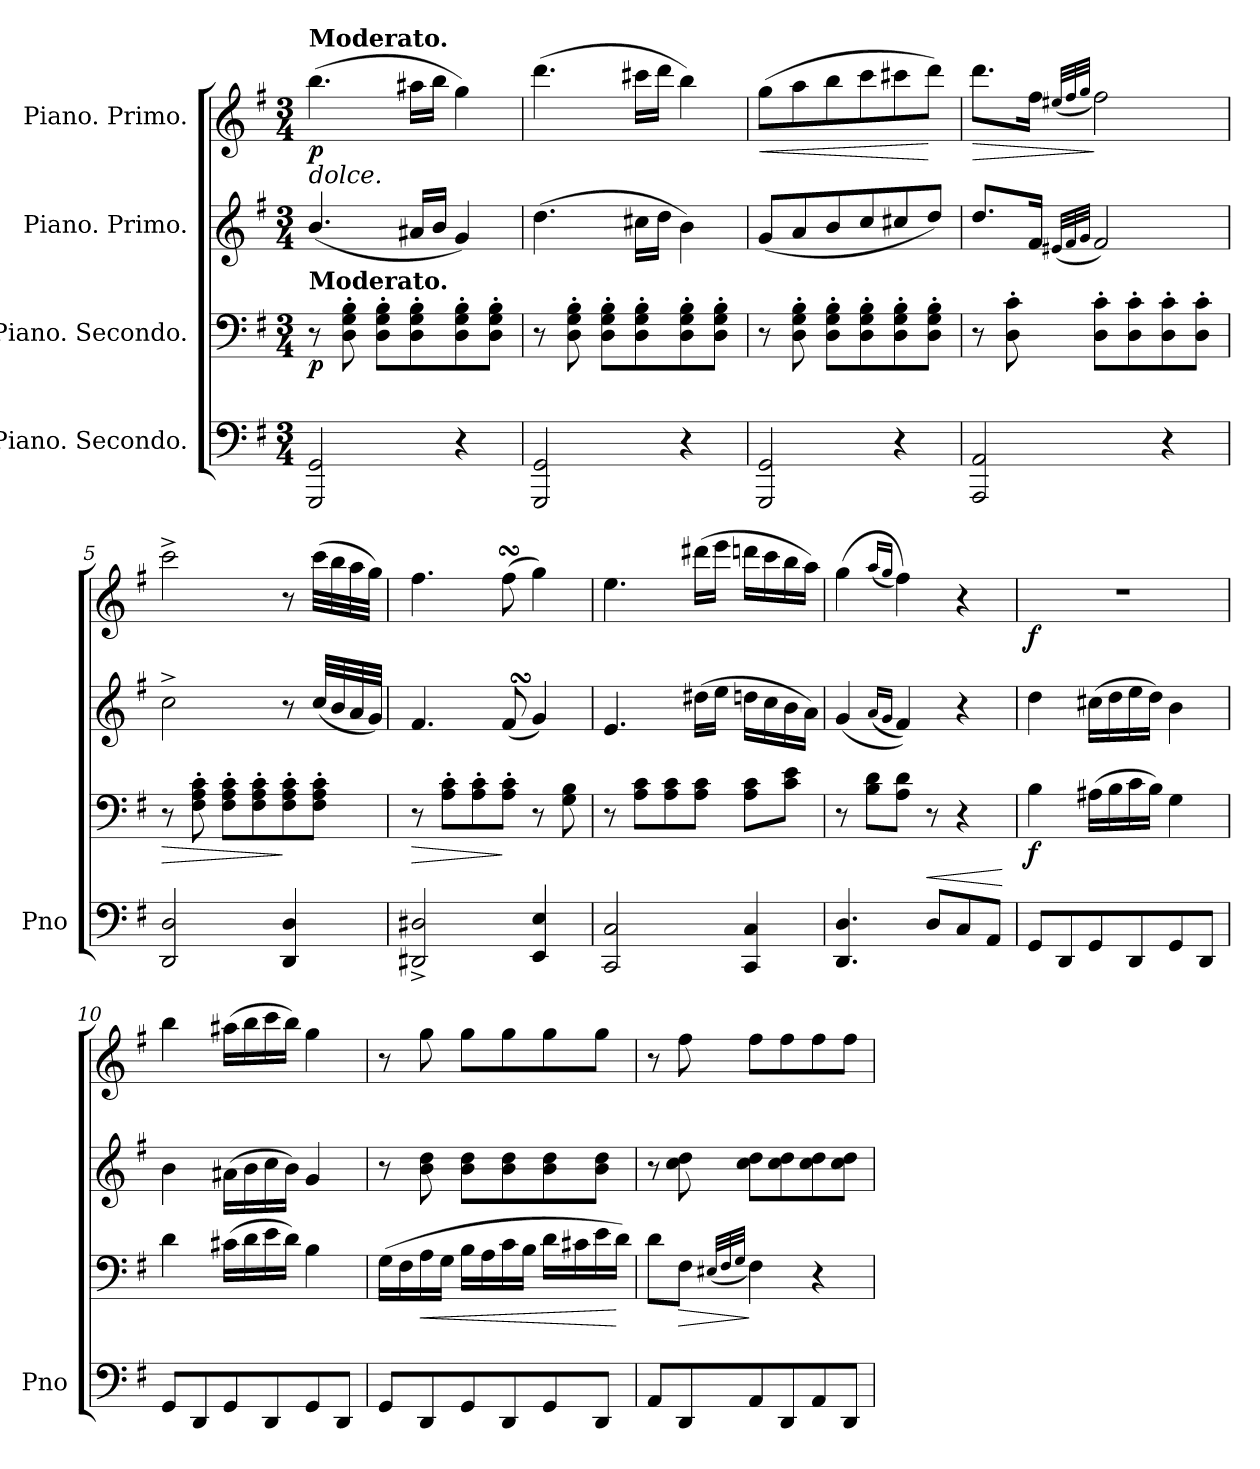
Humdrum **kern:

**kern	**dynam	**kern	**dynam	**kern	**kern	**dynam
*part4	*part4	*part3	*part3	*part2	*part1	*part1
*staff4	*staff4	*staff3	*staff3	*staff2	*staff1	*staff1
*I"Piano. Secondo.	*	*I"Piano. Secondo.	*	*I"Piano. Primo.	*I"Piano. Primo.	*
*I'Pno	*	*	*	*	*	*
*clefF4	*	*clefF4	*	*clefG2	*clefG2	*
*k[f#]	*	*k[f#]	*	*k[f#]	*k[f#]	*
*G:	*	*G:	*	*G:	*G:	*
*M3/4	*	*M3/4	*	*M3/4	*M3/4	*
=1	=1	=1	=1	=1	=1	=1
!	!	!	!	!	!LO:TX:b:i:t=dolce.	!
!	!	!	!	!	!LO:TX:a:B:t=Moderato.	!
!	!	!LO:TX:a:B:t=Moderato.	!	!	!	!
2GGG/ 2GG/	.	8r	p	(4.b/	(4.bb\	p
.	.	8D'\ 8G'\ 8B'\	.	.	.	.
.	.	8D'\ 8G'\ 8B'\L	.	.	.	.
.	.	8D'\ 8G'\ 8B'\	.	16a#X/LL	16aa#X\LL	.
.	.	.	.	16b/JJ	16bb\JJ	.
4r	.	8D'\ 8G'\ 8B'\	.	4g/)	4gg\)	.
.	.	8D'\ 8G'\ 8B'\J	.	.	.	.
=2	=2	=2	=2	=2	=2	=2
2GGG/ 2GG/	.	8r	.	(4.dd\	(4.ddd\	.
.	.	8D'\ 8G'\ 8B'\	.	.	.	.
.	.	8D'\ 8G'\ 8B'\L	.	.	.	.
.	.	8D'\ 8G'\ 8B'\	.	16cc#X\LL	16ccc#X\LL	.
.	.	.	.	16dd\JJ	16ddd\JJ	.
4r	.	8D'\ 8G'\ 8B'\	.	4b\)	4bb\)	.
.	.	8D'\ 8G'\ 8B'\J	.	.	.	.
=3	=3	=3	=3	=3	=3	=3
!	!	!	!	!	!	!LO:HP:b
2GGG/ 2GG/	.	8r	.	(8g/L	(8gg\L	<
.	.	8D'\ 8G'\ 8B'\	.	8a/	8aa\	.
.	.	8D'\ 8G'\ 8B'\L	.	8b/	8bb\	.
.	.	8D'\ 8G'\ 8B'\	.	8cc/	8ccc\	.
4r	.	8D'\ 8G'\ 8B'\	.	8cc#X/	8ccc#X\	.
.	.	8D'\ 8G'\ 8B'\J	.	8dd/J)	8ddd\J)	[
=4	=4	=4	=4	=4	=4	=4
!	!	!	!	!	!	!LO:HP:b
2AAA/ 2AA/	.	8r	.	8.dd/L	8.ddd\L	>
.	.	8D'\ 8c'\	.	.	.	.
.	.	.	.	16f#/Jk	16ff#\Jk	.
.	.	.	.	(32qqe#X/LLL	(32qqee#X/LLL	.
.	.	.	.	32qqf#/	32qqff#/	.
.	.	.	.	32qqg/JJJ	32qqgg/JJJ	.
.	.	8D'\ 8c'\L	.	2f#/)	2ff#\)	]
.	.	8D'\ 8c'\	.	.	.	.
4r	.	8D'\ 8c'\	.	.	.	.
.	.	8D'\ 8c'\J	.	.	.	.
=5	=5	=5	=5	=5	=5	=5
!	!	!	!LO:HP:b	!	!	!
2DD/ 2D/	.	8r	>	2cc^\	2ccc^\	.
.	.	8F#'\ 8A'\ 8c'\	.	.	.	.
.	.	8F#'\ 8A'\ 8c'\L	.	.	.	.
.	.	8F#'\ 8A'\ 8c'\	.	.	.	.
4DD/ 4D/	.	8F#'\ 8A'\ 8c'\	]	8r	8r	.
.	.	8F#'\ 8A'\ 8c'\J	.	(32cc/LLL	(32ccc\LLL	.
.	.	.	.	32b/	32bb\	.
.	.	.	.	32a/	32aa\	.
.	.	.	.	32g/JJJ)	32gg\JJJ)	.
=6	=6	=6	=6	=6	=6	=6
!	!	!	!LO:HP:b	!	!	!
2DD#X^>/ 2D#X^>/	.	8r	>	4.f#/	4.ff#\	.
.	.	8A'\ 8c'\L	.	.	.	.
.	.	8A'\ 8c'\	.	.	.	.
.	.	8A'\ 8c'\J	]	(8f#SsS/	(8ff#sSsS\	.
4EE/ 4E/	.	8r	.	4g/)	4gg\)	.
.	.	8G\ 8B\	.	.	.	.
=7	=7	=7	=7	=7	=7	=7
2CC/ 2C/	.	8r	.	4.e/	4.ee\	.
.	.	8A\ 8c\L	.	.	.	.
.	.	8A\ 8c\	.	.	.	.
.	.	8A\ 8c\J	.	(16dd#X\LL	(16ddd#X\LL	.
.	.	.	.	16ee\JJ	16eee\JJ	.
4CC/ 4C/	.	8A\ 8c\L	.	16ddn\LL	16dddn\LL	.
.	.	.	.	16cc\	16ccc\	.
.	.	8c\ 8e\J	.	16b\	16bb\	.
.	.	.	.	16a\JJ)	16aa\JJ)	.
=8	=8	=8	=8	=8	=8	=8
4.DD/ 4.D/	.	8r	.	(4g/	(<4gg\	.
.	.	8B\ 8d\L	.	.	.	.
.	.	.	.	(16qqa/LL	(16qqaa/LL	.
.	.	.	.	16qqg/JJ	16qqgg/JJ	.
.	.	8A\ 8d\J	.	4f#/))	4ff#\))	.
!	!LO:HP:a	!	!	!	!	!
8D/L	<	8r	.	.	.	.
8C/	.	4r	.	4r	4r	.
8AA/J	.	.	.	.	.	.
.	[	.	.	.	.	.
=9	=9	=9	=9	=9	=9	=9
8GG/L	.	4B\	f	4dd\	2.r	f
8DD/	.	.	.	.	.	.
8GG/	.	(16A#X\LL	.	(16cc#X\LL	.	.
.	.	16B\	.	16dd\	.	.
8DD/	.	16c\	.	16ee\	.	.
.	.	16B\JJ)	.	16dd\JJ)	.	.
8GG/	.	4G\	.	4b\	.	.
8DD/J	.	.	.	.	.	.
=10	=10	=10	=10	=10	=10	=10
8GG/L	.	4d\	.	4b\	4bb\	.
8DD/	.	.	.	.	.	.
8GG/	.	(16c#X\LL	.	(16a#X\LL	(16aa#X\LL	.
.	.	16d\	.	16b\	16bb\	.
8DD/	.	16e\	.	16cc\	16ccc\	.
.	.	16d\JJ)	.	16b\JJ)	16bb\JJ)	.
8GG/	.	4B\	.	4g/	4gg\	.
8DD/J	.	.	.	.	.	.
=11	=11	=11	=11	=11	=11	=11
8GG/L	.	(16G\LL	.	8r	8r	.
.	.	16F#\	.	.	.	.
!	!	!	!LO:HP:b	!	!	!
8DD/	.	16A\	<	8b\ 8dd\	8gg\	.
.	.	16G\JJ	.	.	.	.
8GG/	.	16B\LL	.	8b\ 8dd\L	8gg\L	.
.	.	16A\	.	.	.	.
8DD/	.	16c\	.	8b\ 8dd\	8gg\	.
.	.	16B\JJ	.	.	.	.
8GG/	.	16d\LL	.	8b\ 8dd\	8gg\	.
.	.	16c#X\	.	.	.	.
8DD/J	.	16e\	.	8b\ 8dd\J	8gg\J	.
.	.	16d\JJ)	[	.	.	.
=12	=12	=12	=12	=12	=12	=12
8AA/L	.	8d\L	.	8r	8r	.
!	!	!	!LO:HP:b	!	!	!
8DD/	.	8F#\J	>	8cc\ 8dd\	8ff#\	.
.	.	(32qqE#X/LLL	.	.	.	.
.	.	32qqF#/	.	.	.	.
.	.	32qqG/JJJ	.	.	.	.
8AA/	.	4F#\)	]	8cc\ 8dd\L	8ff#\L	.
8DD/	.	.	.	8cc\ 8dd\	8ff#\	.
8AA/	.	4r	.	8cc\ 8dd\	8ff#\	.
8DD/J	.	.	.	8cc\ 8dd\J	8ff#\J	.
=	=	=	=	=	=	=
*-	*-	*-	*-	*-	*-	*-
